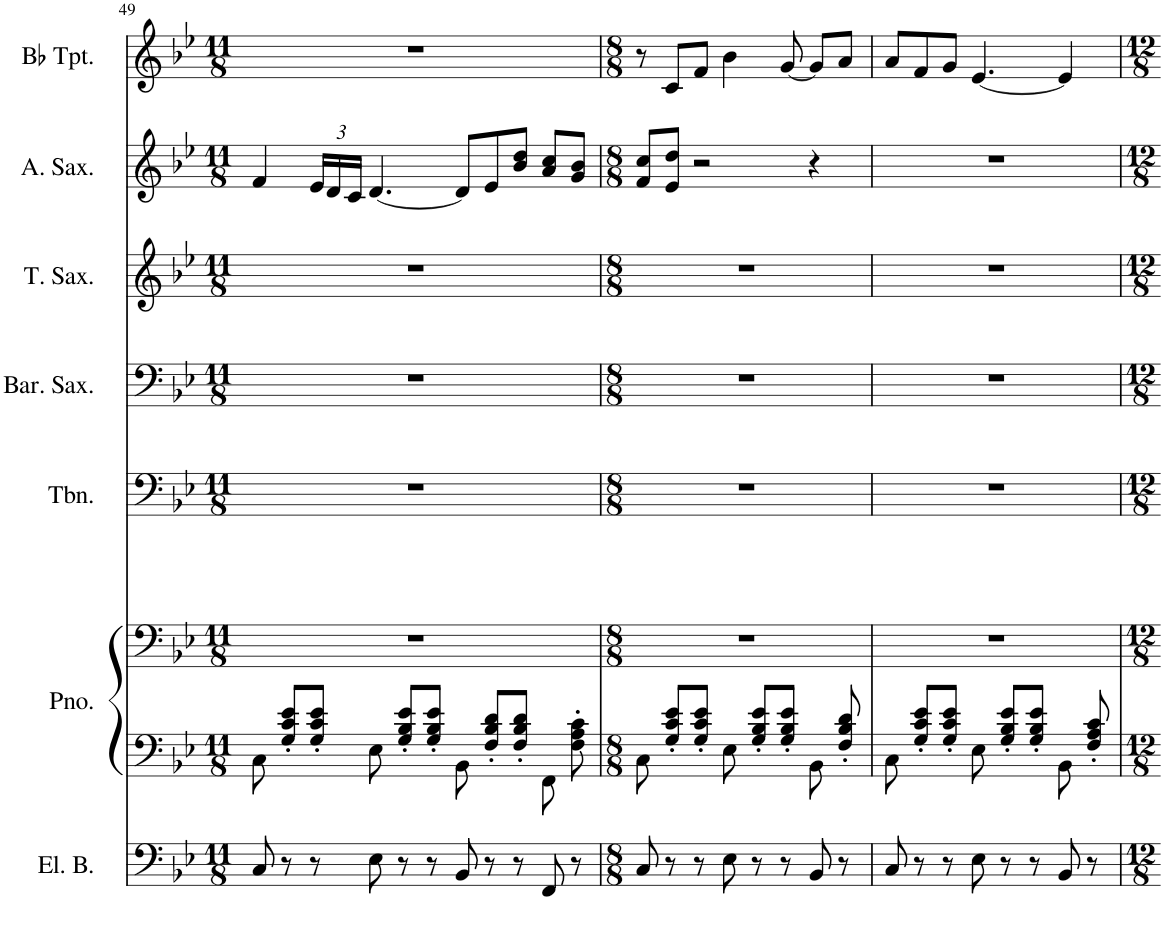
**kern	**kern	**kern	**kern	**kern	**kern	**kern	**kern
*part7	*part6	*part6	*part5	*part4	*part3	*part2	*part1
*staff8	*staff7	*staff6	*staff5	*staff4	*staff3	*staff2	*staff1
*I"Electric Bass	*I"Piano	*	*I"Trombone	*I"Baritone Saxophone	*I"Tenor Saxophone	*I"Alto Saxophone	*I"Bb Trumpet
*I'El. B.	*I'Pno.	*	*I'Tbn.	*I'Bar. Sax.	*I'T. Sax.	*I'A. Sax.	*I'Bb Tpt.
!!LO:PB:g=z
*clefF4	*clefF4	*clefF4	*clefF4	*clefF4	*clefG2	*clefG2	*clefG2
*Trd7c12	*	*	*	*Trd12c21	*Trd8c14	*Trd5c9	*Trd1c2
*k[b-e-]	*k[b-e-]	*k[b-e-]	*k[b-e-]	*k[b-e-]	*k[b-e-]	*k[b-e-]	*k[b-e-]
*M11/8	*M11/8	*M11/8	*M11/8	*M11/8	*M11/8	*M11/8	*M11/8
=49	=49	=49	=49	=49	=49	=49	=49
8C/	8C\	8%11r	8%11r	8%11r	8%11r	4f/	8%11r
8r	8G/' 8c/' 8e-/'L	.	.	.	.	.	.
*	*	*	*	*	*	*Xbrackettup	*
8r	8G/' 8c/' 8e-/'J	.	.	.	.	24e-/LL	.
.	.	.	.	.	.	24d/	.
.	.	.	.	.	.	24c/JJ	.
8E-\	8E-\	.	.	.	.	[4.d/	.
8r	8G/' 8B-/' 8e-/'L	.	.	.	.	.	.
8r	8G/' 8B-/' 8e-/'J	.	.	.	.	.	.
8BB-/	8BB-\	.	.	.	.	8d/L]	.
8r	8F/' 8B-/' 8d/'L	.	.	.	.	8e-/	.
8r	8F/' 8B-/' 8d/'J	.	.	.	.	8b-/ 8dd/J	.
8FF/	8FF\	.	.	.	.	8a/ 8cc/L	.
8r	8F\' 8A\' 8c\'	.	.	.	.	8g/ 8b-/J	.
=50	=50	=50	=50	=50	=50	=50	=50
*M8/8	*M8/8	*M8/8	*M8/8	*M8/8	*M8/8	*M8/8	*M8/8
8C/	8C\	1r	1r	1r	1r	8f/ 8cc/L	8r
8r	8G/' 8c/' 8e-/'L	.	.	.	.	8e-/ 8dd/J	8c/L
8r	8G/' 8c/' 8e-/'J	.	.	.	.	2r	8f/J
8E-\	8E-\	.	.	.	.	.	4b-\
8r	8G/' 8B-/' 8e-/'L	.	.	.	.	.	.
8r	8G/' 8B-/' 8e-/'J	.	.	.	.	.	[8g/
8BB-/	8BB-\	.	.	.	.	4r	8g/L]
8r	8F/' 8B-/' 8d/'	.	.	.	.	.	8a/J
=51	=51	=51	=51	=51	=51	=51	=51
8C/	8C\	1r	1r	1r	1r	1r	8a/L
8r	8G/' 8c/' 8e-/'L	.	.	.	.	.	8f/
8r	8G/' 8c/' 8e-/'J	.	.	.	.	.	8g/J
8E-\	8E-\	.	.	.	.	.	[4.e-/
8r	8G/' 8B-/' 8e-/'L	.	.	.	.	.	.
8r	8G/' 8B-/' 8e-/'J	.	.	.	.	.	.
8BB-/	8BB-\	.	.	.	.	.	4e-/]
8r	8F/' 8A/' 8c/'	.	.	.	.	.	.
=	=	=	=	=	=	=	=
*-	*-	*-	*-	*-	*-	*-	*-
